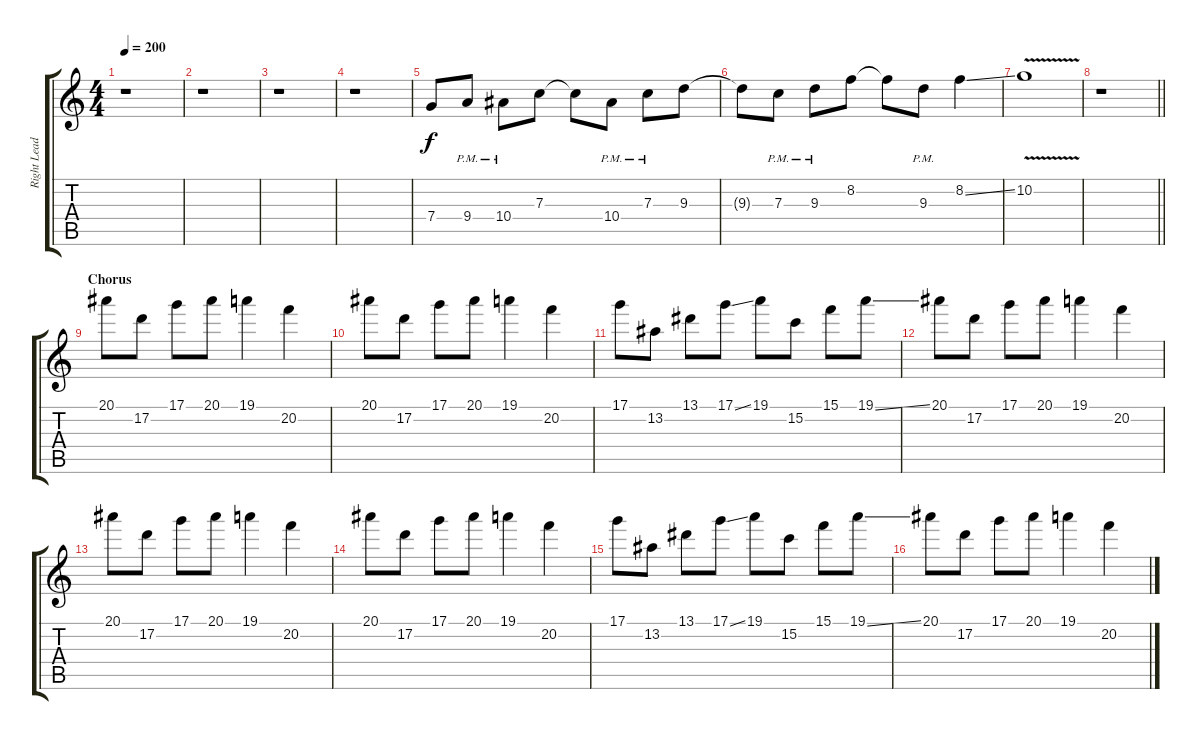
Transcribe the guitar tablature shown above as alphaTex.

\track ("Right Lead Gtr" "Right Lead") {instrument distortionguitar}
\staff {score tabs}
\tuning (D4 A3 F3 C3 G2 D2) {hide}
\ts (4 4)
\tempo 200
\clef g2
\ks c
r.1{dy f} |
r.1 |
r.1 |
r.1 |
7.4.8 9.4{pm}.8 10.4{pm}.8 7.3.8 7.3{t}.8 10.4{pm}.8 7.3{pm}.8 9.3.8 |
9.3{t}.8 7.3{pm}.8 9.3{pm}.8 8.2.8 8.2{t}.8 9.3{pm}.8 8.2{ss}.4 |
10.2{v}.1 |
\barLineRight lightlight
r.1 |
\section ("" "Chorus")
20.1.8 17.2.8 17.1.8 20.1.8 19.1.4 20.2.4 |
20.1.8 17.2.8 17.1.8 20.1.8 19.1.4 20.2.4 |
17.1.8 13.2.8 13.1.8 17.1{ss}.8 19.1.8 15.2.8 15.1.8 19.1{ss}.8 |
20.1.8 17.2.8 17.1.8 20.1.8 19.1.4 20.2.4 |
20.1.8 17.2.8 17.1.8 20.1.8 19.1.4 20.2.4 |
20.1.8 17.2.8 17.1.8 20.1.8 19.1.4 20.2.4 |
17.1.8 13.2.8 13.1.8 17.1{ss}.8 19.1.8 15.2.8 15.1.8 19.1{ss}.8 |
20.1.8 17.2.8 17.1.8 20.1.8 19.1.4 20.2.4
